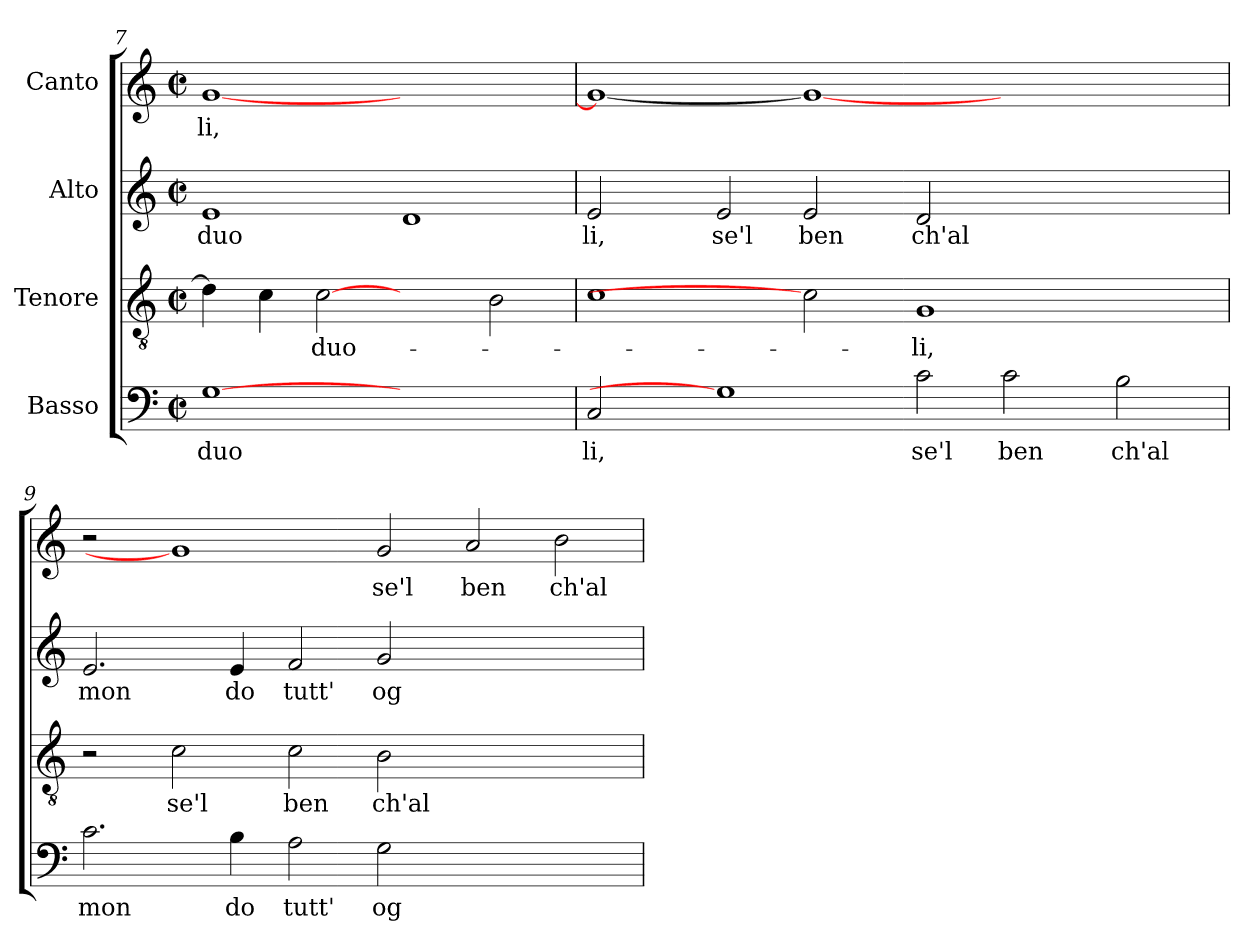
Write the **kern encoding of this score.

**kern	**text	**kern	**text	**kern	**text	**kern	**text
*part4	*part4	*part3	*part3	*part2	*part2	*part1	*part1
*staff4	*staff4	*staff3	*staff3	*staff2	*staff2	*staff1	*staff1
*I"Basso	*	*I"Tenore	*	*I"Alto	*	*I"Canto	*
*clefF4	*	*clefGv2	*	*clefG2	*	*clefG2	*
*M2/2	*	*M2/2	*	*M2/2	*	*M2/2	*
*met(c|)	*	*met(c|)	*	*met(c|)	*	*met(c|)	*
=7	=7	=7	=7	=7	=7	=7	=7
!	!LO:LY:b:cj	!	!	!	!LO:LY:b	!	!LO:LY:b:cj
[1G	duo	4d\]	.	1e	duo	[>1g	-li,
.	.	4c\	.	.	.	.	.
!	!	!	!LO:LY:b	!	!	!	!
.	.	[2c	duo-	.	.	.	.
1ryy	.	2ryy	.	1d	.	1ryy	.
.	.	2B\	.	.	.	.	.
!!LO:LB:g=z
=8	=8	=8	=8	=8	=8	=8	=8
!	!LO:LY:b:cj	!	!	!	!LO:LY:b:cj	!	!
*	*	*^	*	*	*	*	*
2C/	li,	1c	4ryy	.	2e/	li,	1g_	.
.	.	.	16ryy	.	.	.	.	.
.	.	.	1ryy	.	.	.	.	.
!	!	!	!	!	!	!LO:LY:b:cj	!	!
1G]	.	.	.	.	2e/	se'l	.	.
!	!	!	!	!	!	!LO:LY:b:cj	!	!
.	.	2c]	.	.	2e/	ben	1g_	.
.	.	.	1ryy	.	.	.	.	.
!	!LO:LY:b:cj	!	!	!LO:LY:b:cj	!	!LO:LY:b:cj	!	!
2c\	se'l	1G	.	-li,	2d/	ch'al	.	.
!	!LO:LY:b:cj	!	!	!	!	!	!	!
2c\	ben	.	.	.	1ryy	.	1ryy	.
.	.	.	2ryy	.	.	.	.	.
!	!LO:LY:b:cj	!	!	!	!	!	!	!
2B\	ch'al	2ryy	.	.	.	.	.	.
.	.	.	8.ryy	.	.	.	.	.
=9	=9	=9	=9	=9	=9	=9	=9	=9
!	!LO:LY:b:cj	!	!	!	!	!LO:LY:b:cj	!	!
*	*	*v	*v	*	*	*	*	*
2.c\	mon	2r	.	2.e/	mon	2r	.
!	!	!	!LO:LY:b:cj	!	!	!	!
.	.	2c\	se'l	.	.	1g]	.
!	!LO:LY:b:cj	!	!	!	!LO:LY:b:cj	!	!
4B\	do	.	.	4e/	do	.	.
!	!LO:LY:b:cj	!	!LO:LY:b:cj	!	!LO:LY:b:cj	!	!
2A\	tutt'	2c\	ben	2f/	tutt'	.	.
!	!LO:LY:b:cj	!	!LO:LY:b:cj	!	!LO:LY:b:cj	!	!LO:LY:b:cj
2G\	og	2B\	ch'al	2g/	og	2g/	se'l
!	!	!	!	!	!	!	!LO:LY:b:cj
1ryy	.	1ryy	.	1ryy	.	2a/	ben
!	!	!	!	!	!	!	!LO:LY:b:cj
.	.	.	.	.	.	2b\	ch'al
=	=	=	=	=	=	=	=
*-	*-	*-	*-	*-	*-	*-	*-
